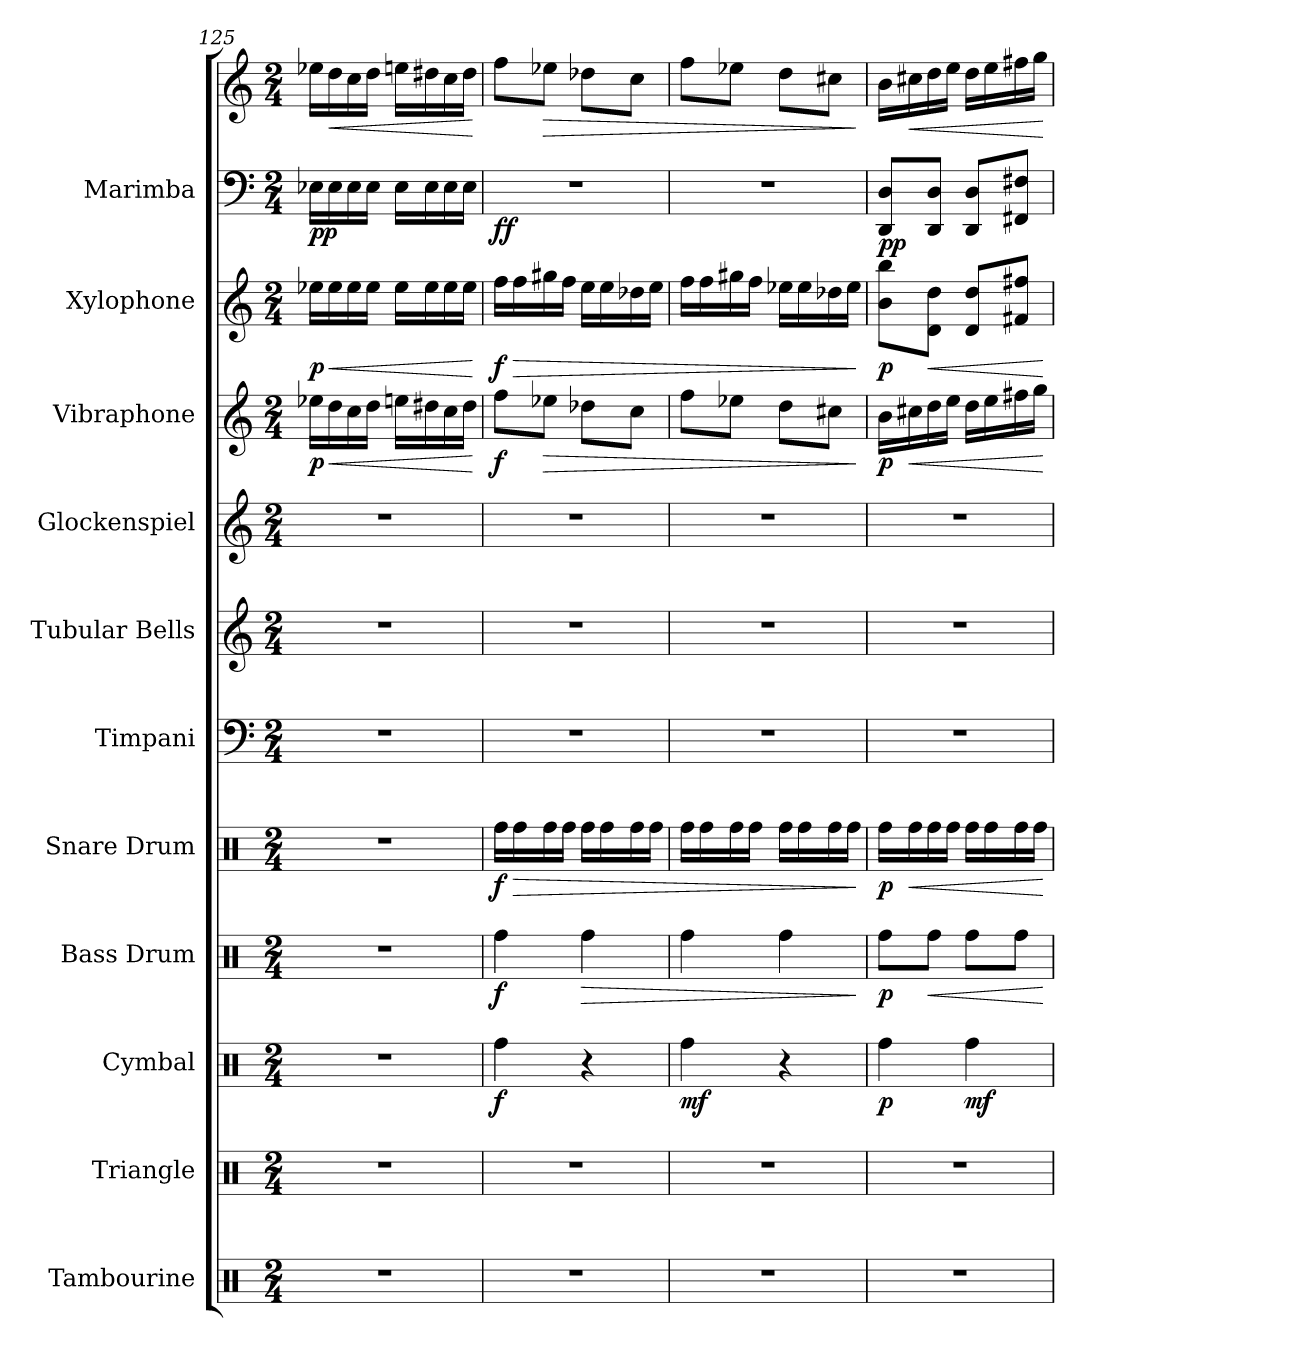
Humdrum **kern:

**kern	**kern	**kern	**dynam	**kern	**dynam	**kern	**dynam	**kern	**kern	**kern	**kern	**dynam	**kern	**dynam	**kern	**kern	**dynam
*part11	*part10	*part9	*part9	*part8	*part8	*part7	*part7	*part6	*part5	*part4	*part3	*part3	*part2	*part2	*part1	*part1	*part1
*staff12	*staff11	*staff10	*staff10	*staff9	*staff9	*staff8	*staff8	*staff7	*staff6	*staff5	*staff4	*staff4	*staff3	*staff3	*staff2	*staff1	*staff1/2
*I"Tambourine	*I"Triangle	*I"Cymbal	*	*I"Bass Drum	*	*I"Snare Drum	*	*I"Timpani	*I"Tubular Bells	*I"Glockenspiel	*I"Vibraphone	*	*I"Xylophone	*	*I"Marimba	*	*
*I'Tamb.	*I'Trgl.	*I'Cym.	*	*I'B. Dr.	*	*I'Sn. Dr.	*	*I'Timp.	*I'Tu. Be.	*I'Glk.	*I'Vib.	*	*I'Xyl.	*	*I'Mrm.	*	*
!!LO:PB:g=z
*clefX	*clefX	*clefX	*	*clefX	*	*clefX	*	*clefF4	*clefG2	*clefG2	*clefG2	*	*clefG2	*	*clefF4	*clefG2	*
*	*	*	*	*	*	*	*	*	*	*ITrd-14c-24	*	*	*ITrd-7c-12	*	*	*	*
*k[]	*k[]	*k[]	*	*k[]	*	*k[]	*	*k[]	*k[]	*k[]	*k[]	*	*k[]	*	*k[]	*k[]	*
*M2/4	*M2/4	*M2/4	*	*M2/4	*	*M2/4	*	*M2/4	*M2/4	*M2/4	*M2/4	*	*M2/4	*	*M2/4	*M2/4	*
=125	=125	=125	=125	=125	=125	=125	=125	=125	=125	=125	=125	=125	=125	=125	=125	=125	=125
!	!	!	!	!	!	!	!	!	!	!	!	!LO:DY:b	!	!LO:DY:b	!	!	!LO:DY:b=2
!	!	!	!	!	!	!	!	!	!	!	!	!	!	!	!	!	!LO:DY:n=1:b
2r	2r	2r	.	2r	.	2r	.	2r	2r	2r	16ee-X\LL	p	16eee-X\LL	p	16E-X\LL	16ee-X\LL	p p
!	!	!	!	!	!	!	!	!	!	!	!	!LO:HP:b	!	!LO:HP:b	!	!	!LO:HP:b
.	.	.	.	.	.	.	.	.	.	.	16dd\	<	16eee-\	<	16E-\	16dd\	<
.	.	.	.	.	.	.	.	.	.	.	16cc\	.	16eee-\	.	16E-\	16cc\	.
.	.	.	.	.	.	.	.	.	.	.	16dd\JJ	.	16eee-\JJ	.	16E-\JJ	16dd\JJ	.
.	.	.	.	.	.	.	.	.	.	.	16een\LL	.	16eee-\LL	.	16E-\LL	16een\LL	.
.	.	.	.	.	.	.	.	.	.	.	16dd#X\	.	16eee-\	.	16E-\	16dd#X\	.
.	.	.	.	.	.	.	.	.	.	.	16cc\	.	16eee-\	.	16E-\	16cc\	.
.	.	.	.	.	.	.	.	.	.	.	16dd#\JJ	.	16eee-\JJ	.	16E-\JJ	16dd#\JJ	.
.	.	.	.	.	.	.	.	.	.	.	.	[	.	[	.	.	[
=126	=126	=126	=126	=126	=126	=126	=126	=126	=126	=126	=126	=126	=126	=126	=126	=126	=126
!	!	!	!LO:DY:b	!	!LO:DY:b	!	!LO:DY:b	!	!	!	!	!LO:DY:b	!	!LO:DY:b	!	!	!LO:DY:b=2
!	!	!	!	!	!	!	!	!	!	!	!	!	!	!	!	!	!LO:DY:n=1:b
2r	2r	4Rff\	f	4Rff\	f	16Rff\LL	f	2r	2r	2r	8ff\L	f	16fff\LL	f	2r	8ff\L	f f
!	!	!	!	!	!	!	!LO:HP:b	!	!	!	!	!	!	!LO:HP:b	!	!	!
.	.	.	.	.	.	16Rff\	>	.	.	.	.	.	16fff\	>	.	.	.
!	!	!	!	!	!	!	!	!	!	!	!	!LO:HP:b	!	!	!	!	!LO:HP:b
.	.	.	.	.	.	16Rff\	.	.	.	.	8ee-X\J	>	16ggg#X\	.	.	8ee-X\J	>
.	.	.	.	.	.	16Rff\JJ	.	.	.	.	.	.	16fff\JJ	.	.	.	.
!	!	!	!	!	!LO:HP:b	!	!	!	!	!	!	!	!	!	!	!	!
.	.	4r	.	4Rff\	>	16Rff\LL	.	.	.	.	8dd-X\L	.	16eee\LL	.	.	8dd-X\L	.
.	.	.	.	.	.	16Rff\	.	.	.	.	.	.	16eee\	.	.	.	.
.	.	.	.	.	.	16Rff\	.	.	.	.	8cc\J	.	16ddd-X\	.	.	8cc\J	.
.	.	.	.	.	.	16Rff\JJ	.	.	.	.	.	.	16eee\JJ	.	.	.	.
=127	=127	=127	=127	=127	=127	=127	=127	=127	=127	=127	=127	=127	=127	=127	=127	=127	=127
!	!	!	!LO:DY:b	!	!	!	!	!	!	!	!	!	!	!	!	!	!
2r	2r	4Rff\	mf	4Rff\	.	16Rff\LL	.	2r	2r	2r	8ff\L	.	16fff\LL	.	2r	8ff\L	.
.	.	.	.	.	.	16Rff\	.	.	.	.	.	.	16fff\	.	.	.	.
.	.	.	.	.	.	16Rff\	.	.	.	.	8ee-X\J	.	16ggg#X\	.	.	8ee-X\J	.
.	.	.	.	.	.	16Rff\JJ	.	.	.	.	.	.	16fff\JJ	.	.	.	.
.	.	4r	.	4Rff\	.	16Rff\LL	.	.	.	.	8dd\L	.	16eee-X\LL	.	.	8dd\L	.
.	.	.	.	.	.	16Rff\	.	.	.	.	.	.	16eee-\	.	.	.	.
.	.	.	.	.	.	16Rff\	.	.	.	.	8cc#X\J	.	16ddd-X\	.	.	8cc#X\J	.
.	.	.	.	.	.	16Rff\JJ	.	.	.	.	.	.	16eee-\JJ	.	.	.	.
.	.	.	.	.	]	.	]	.	.	.	.	]	.	]	.	.	]
=128	=128	=128	=128	=128	=128	=128	=128	=128	=128	=128	=128	=128	=128	=128	=128	=128	=128
!	!	!	!LO:DY:b	!	!LO:DY:b	!	!LO:DY:b	!	!	!	!	!LO:DY:b	!	!LO:DY:b	!	!	!LO:DY:b=2
!	!	!	!	!	!	!	!	!	!	!	!	!	!	!	!	!	!LO:DY:n=1:b
2r	2r	4Rff\	p	8Rff\L	p	16Rff\LL	p	2r	2r	2r	16b\LL	p	8bb\ 8bbb\L	p	8DD/ 8D/L	16b\LL	p p
!	!	!	!	!	!	!	!LO:HP:b	!	!	!	!	!LO:HP:b	!	!	!	!	!LO:HP:b
.	.	.	.	.	.	16Rff\	<	.	.	.	16cc#X\	<	.	.	.	16cc#X\	<
!	!	!	!	!	!LO:HP:b	!	!	!	!	!	!	!	!	!LO:HP:b	!	!	!
.	.	.	.	8Rff\J	<	16Rff\	.	.	.	.	16dd\	.	8dd\ 8ddd\J	<	8DD/ 8D/J	16dd\	.
.	.	.	.	.	.	16Rff\JJ	.	.	.	.	16ee\JJ	.	.	.	.	16ee\JJ	.
!	!	!	!LO:DY:b	!	!	!	!	!	!	!	!	!	!	!	!	!	!
.	.	4Rff\	mf	8Rff\L	.	16Rff\LL	.	.	.	.	16dd\LL	.	8dd/ 8ddd/L	.	8DD/ 8D/L	16dd\LL	.
.	.	.	.	.	.	16Rff\	.	.	.	.	16ee\	.	.	.	.	16ee\	.
.	.	.	.	8Rff\J	.	16Rff\	.	.	.	.	16ff#X\	.	8ff#X/ 8fff#X/J	.	8FF#X/ 8F#X/J	16ff#X\	.
.	.	.	.	.	.	16Rff\JJ	.	.	.	.	16gg\JJ	.	.	.	.	16gg\JJ	.
.	.	.	.	.	[	.	[	.	.	.	.	[	.	[	.	.	[
=	=	=	=	=	=	=	=	=	=	=	=	=	=	=	=	=	=
*-	*-	*-	*-	*-	*-	*-	*-	*-	*-	*-	*-	*-	*-	*-	*-	*-	*-
